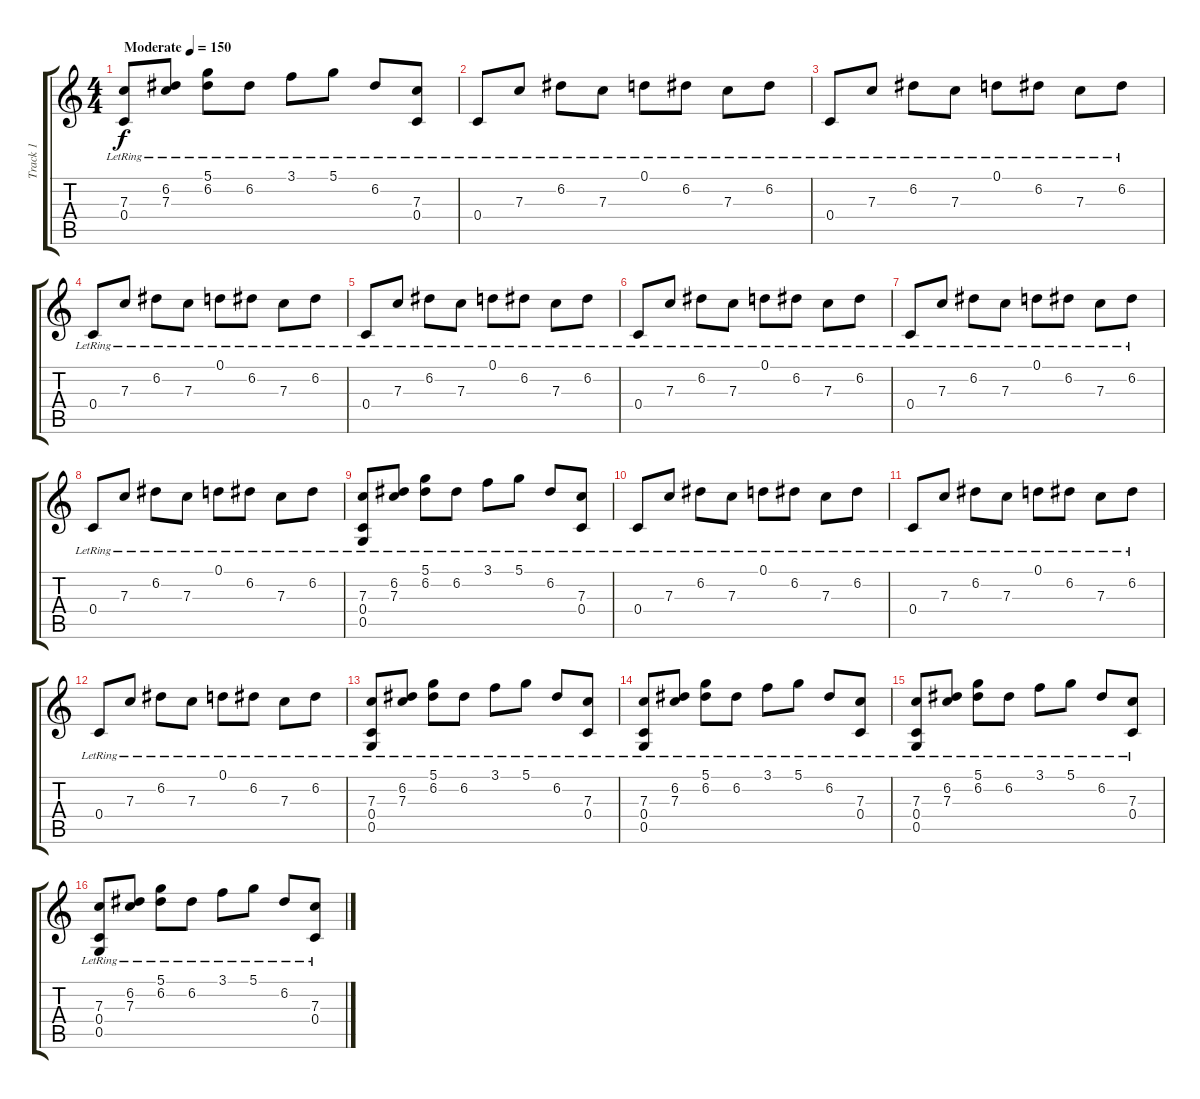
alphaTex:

\track ("Track 1" "Track 1") {instrument electricguitarjazz}
\staff {score tabs}
\tuning (D4 A3 F3 C3 G2 C2) {hide}
\ts (4 4)
\tempo (150 "Moderate")
\clef g2
\ks c
(7.3{lr} 0.4{lr}).8{dy f instrument electricguitarjazz} (6.2{lr} 7.3{lr}).8 (5.1{lr} 6.2).8 6.2{lr}.8 3.1{lr}.8 5.1{lr}.8 6.2{lr}.8 (7.3{lr} 0.4{lr}).8 |
0.4{lr}.8 7.3{lr}.8 6.2{lr}.8 7.3{lr}.8 0.1{lr}.8 6.2{lr}.8 7.3{lr}.8 6.2{lr}.8 |
0.4{lr}.8 7.3{lr}.8 6.2{lr}.8 7.3{lr}.8 0.1{lr}.8 6.2{lr}.8 7.3{lr}.8 6.2{lr}.8 |
0.4{lr}.8 7.3{lr}.8 6.2{lr}.8 7.3{lr}.8 0.1{lr}.8 6.2{lr}.8 7.3{lr}.8 6.2{lr}.8 |
0.4{lr}.8 7.3{lr}.8 6.2{lr}.8 7.3{lr}.8 0.1{lr}.8 6.2{lr}.8 7.3{lr}.8 6.2{lr}.8 |
0.4{lr}.8 7.3{lr}.8 6.2{lr}.8 7.3{lr}.8 0.1{lr}.8 6.2{lr}.8 7.3{lr}.8 6.2{lr}.8 |
0.4{lr}.8 7.3{lr}.8 6.2{lr}.8 7.3{lr}.8 0.1{lr}.8 6.2{lr}.8 7.3{lr}.8 6.2{lr}.8 |
0.4{lr}.8 7.3{lr}.8 6.2{lr}.8 7.3{lr}.8 0.1{lr}.8 6.2{lr}.8 7.3{lr}.8 6.2{lr}.8 |
(7.3{lr} 0.4{lr} 0.5).8 (6.2{lr} 7.3{lr}).8 (5.1{lr} 6.2).8 6.2{lr}.8 3.1{lr}.8 5.1{lr}.8 6.2{lr}.8 (7.3{lr} 0.4{lr}).8 |
0.4{lr}.8 7.3{lr}.8 6.2{lr}.8 7.3{lr}.8 0.1{lr}.8 6.2{lr}.8 7.3{lr}.8 6.2{lr}.8 |
0.4{lr}.8 7.3{lr}.8 6.2{lr}.8 7.3{lr}.8 0.1{lr}.8 6.2{lr}.8 7.3{lr}.8 6.2{lr}.8 |
0.4{lr}.8 7.3{lr}.8 6.2{lr}.8 7.3{lr}.8 0.1{lr}.8 6.2{lr}.8 7.3{lr}.8 6.2{lr}.8 |
(7.3{lr} 0.4{lr} 0.5).8 (6.2{lr} 7.3{lr}).8 (5.1{lr} 6.2).8 6.2{lr}.8 3.1{lr}.8 5.1{lr}.8 6.2{lr}.8 (7.3{lr} 0.4{lr}).8 |
(7.3{lr} 0.4{lr} 0.5).8 (6.2{lr} 7.3{lr}).8 (5.1{lr} 6.2).8 6.2{lr}.8 3.1{lr}.8 5.1{lr}.8 6.2{lr}.8 (7.3{lr} 0.4{lr}).8 |
(7.3{lr} 0.4{lr} 0.5).8 (6.2{lr} 7.3{lr}).8 (5.1{lr} 6.2).8 6.2{lr}.8 3.1{lr}.8 5.1{lr}.8 6.2{lr}.8 (7.3{lr} 0.4{lr}).8 |
(7.3{lr} 0.4{lr} 0.5).8 (6.2{lr} 7.3{lr}).8 (5.1{lr} 6.2).8 6.2{lr}.8 3.1{lr}.8 5.1{lr}.8 6.2{lr}.8 (7.3{lr} 0.4{lr}).8
